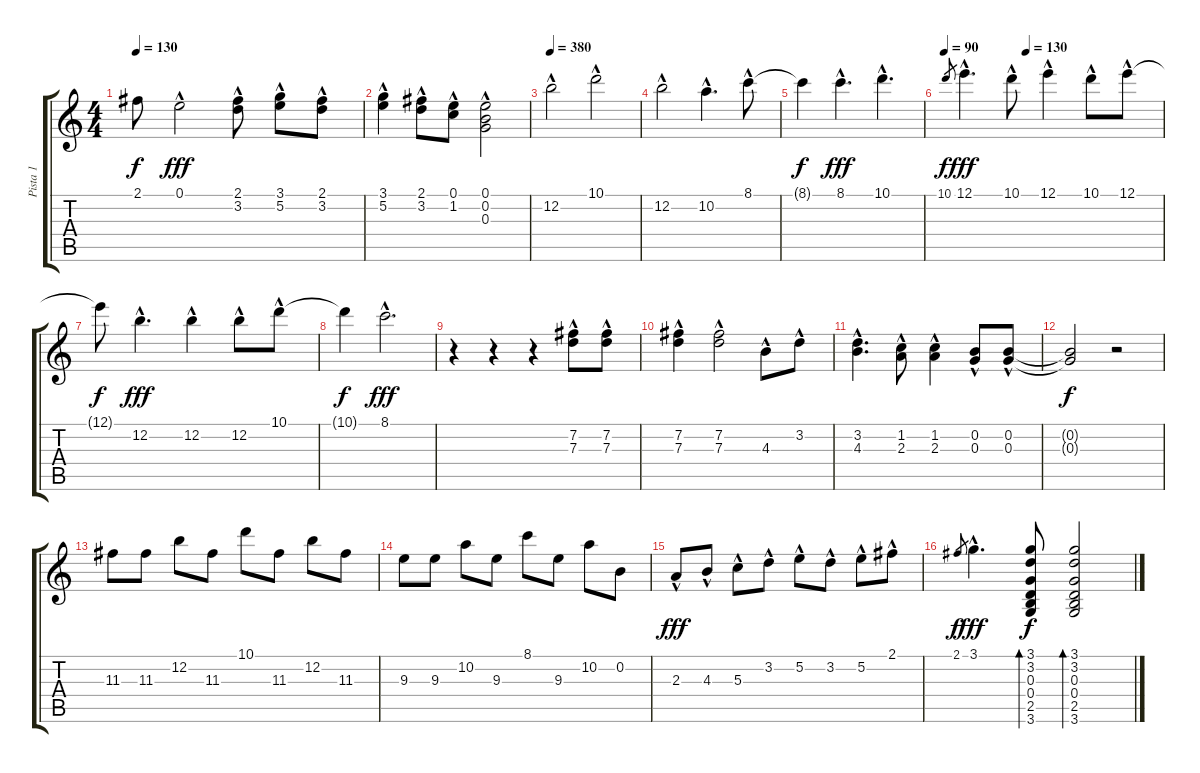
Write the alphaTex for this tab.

\track ("Pista 1" "Pista 1") {instrument acousticguitarsteel}
\staff {score tabs}
\tuning (E4 B3 G3 D3 A2 E2) {hide}
\ts (4 4)
\tempo 130
\clef g2
\ks c
2.1{t}.8{dy f} 0.1{hac}.2{dy fff} (2.1{hac} 3.2{hac}).8 (3.1{hac} 5.2{hac}).8 (2.1{hac} 3.2{hac}).8 |
(3.1{hac} 5.2{hac}).4 (2.1{hac} 3.2{hac}).8 (0.1{hac} 1.2{hac}).8 (0.1{hac} 0.2{hac} 0.3{hac}).2 |
\tempo 380
12.2{hac}.2 10.1{hac}.2 |
12.2{hac}.2 10.2{hac}.4{d} 8.1{hac}.8 |
8.1{t}.4{dy f} 8.1{hac}.4{d dy fff} 10.1{hac}.4{d} |
\tempo 90
\tempo (130 0.375)
10.1.8{gr dy f} 12.1{hac}.4{d dy fff} 10.1{hac}.8 12.1{hac}.4 10.1{hac}.8 12.1{hac}.8 |
12.1{t}.8{dy f} 12.2{hac}.4{d dy fff} 12.2{hac}.4 12.2{hac}.8 10.1{hac}.8 |
10.1{t}.4{dy f} 8.1{hac}.2{d dy fff} |
r.4 r.4 r.4 (7.2{hac} 7.3{hac}).8 (7.2{hac} 7.3{hac}).8 |
(7.2{hac} 7.3{hac}).4 (7.2{hac} 7.3{hac}).2 4.3{hac}.8 3.2{hac}.8 |
(3.2{hac} 4.3{hac}).4{d} (1.2{hac} 2.3{hac}).8 (1.2{hac} 2.3{hac}).4 (0.2{hac} 0.3{hac}).8 (0.2{hac} 0.3{hac}).8 |
(0.2{t} 0.3{t}).2{dy f} r.2 |
11.3.8 11.3.8 12.2.8 11.3.8 10.1.8 11.3.8 12.2.8 11.3.8 |
9.3.8 9.3.8 10.2.8 9.3.8 8.1.8 9.3.8 10.2.8 0.2.8 |
2.3{hac}.8{dy fff} 4.3{hac}.8 5.3{hac}.8 3.2{hac}.8 5.2{hac}.8 3.2{hac}.8 5.2{hac}.8 2.1{hac}.8 |
2.1.8{gr dy f} 3.1{hac}.4{d dy fff} (3.1 3.2 0.3 0.4 2.5 3.6).8{bd 30 dy f} (3.1 3.2 0.3 0.4 2.5 3.6).2{bd 30}
